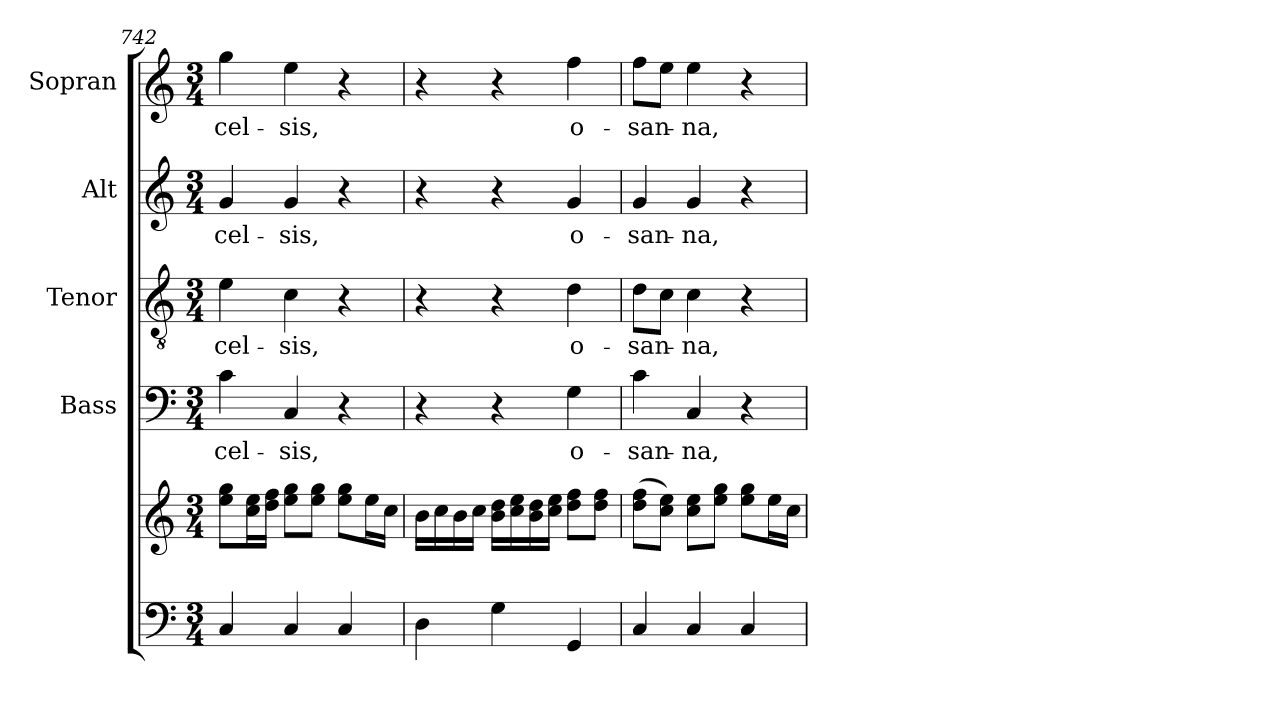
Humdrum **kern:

**kern	**kern	**kern	**text	**kern	**text	**kern	**text	**kern	**text
*part5	*part5	*part4	*part4	*part3	*part3	*part2	*part2	*part1	*part1
*staff6	*staff5	*staff4	*staff4	*staff3	*staff3	*staff2	*staff2	*staff1	*staff1
*	*	*I"Bass	*	*I"Tenor	*	*I"Alt	*	*I"Sopran	*
*	*	*I'B.	*	*I'T.	*	*I'A.	*	*I'S.	*
*clefF4	*clefG2	*clefF4	*	*clefGv2	*	*clefG2	*	*clefG2	*
*k[]	*k[]	*k[]	*	*k[]	*	*k[]	*	*k[]	*
*C:	*C:	*C:	*	*C:	*	*C:	*	*C:	*
*M3/4	*M3/4	*M3/4	*	*M3/4	*	*M3/4	*	*M3/4	*
=742	=742	=742	=742	=742	=742	=742	=742	=742	=742
!	!	!	!LO:LY:b	!	!LO:LY:b	!	!LO:LY:b	!	!LO:LY:b
4C/	8ee\ 8gg\L	4c\	-cel-	4e\	-cel-	4g/	-cel-	4gg\	-cel-
.	16cc\ 16ee\L	.	.	.	.	.	.	.	.
.	16dd\ 16ff\JJ	.	.	.	.	.	.	.	.
!	!	!	!LO:LY:b	!	!LO:LY:b	!	!LO:LY:b	!	!LO:LY:b
4C/	8ee\ 8gg\L	4C/	-sis,	4c\	-sis,	4g/	-sis,	4ee\	-sis,
.	8ee\ 8gg\J	.	.	.	.	.	.	.	.
4C/	8ee\ 8gg\L	4r	.	4r	.	4r	.	4r	.
.	16ee\L	.	.	.	.	.	.	.	.
.	16cc\JJ	.	.	.	.	.	.	.	.
=743	=743	=743	=743	=743	=743	=743	=743	=743	=743
4D\	16b\LL	4r	.	4r	.	4r	.	4r	.
.	16cc\	.	.	.	.	.	.	.	.
.	16b\	.	.	.	.	.	.	.	.
.	16cc\JJ	.	.	.	.	.	.	.	.
4G\	16b\ 16dd\LL	4r	.	4r	.	4r	.	4r	.
.	16cc\ 16ee\	.	.	.	.	.	.	.	.
.	16b\ 16dd\	.	.	.	.	.	.	.	.
.	16cc\ 16ee\JJ	.	.	.	.	.	.	.	.
!	!	!	!LO:LY:b	!	!LO:LY:b	!	!LO:LY:b	!	!LO:LY:b
4GG/	8dd\ 8ff\L	4G\	o-	4d\	o-	4g/	o-	4ff\	o-
.	8dd\ 8ff\J	.	.	.	.	.	.	.	.
=744	=744	=744	=744	=744	=744	=744	=744	=744	=744
!	!	!	!LO:LY:b	!	!LO:LY:b	!	!LO:LY:b	!	!LO:LY:b
4C/	(>8dd\ 8ff\L	4c\	-san-	8d\L	-san-	4g/	-san-	8ff\L	-san-
.	8cc\ 8ee\J)	.	.	8c\J	.	.	.	8ee\J	.
!	!	!	!LO:LY:b	!	!LO:LY:b	!	!LO:LY:b	!	!LO:LY:b
4C/	8cc\ 8ee\L	4C/	-na,	4c\	-na,	4g/	-na,	4ee\	-na,
.	8ee\ 8gg\J	.	.	.	.	.	.	.	.
4C/	8ee\ 8gg\L	4r	.	4r	.	4r	.	4r	.
.	16ee\L	.	.	.	.	.	.	.	.
.	16cc\JJ	.	.	.	.	.	.	.	.
=	=	=	=	=	=	=	=	=	=
*-	*-	*-	*-	*-	*-	*-	*-	*-	*-
